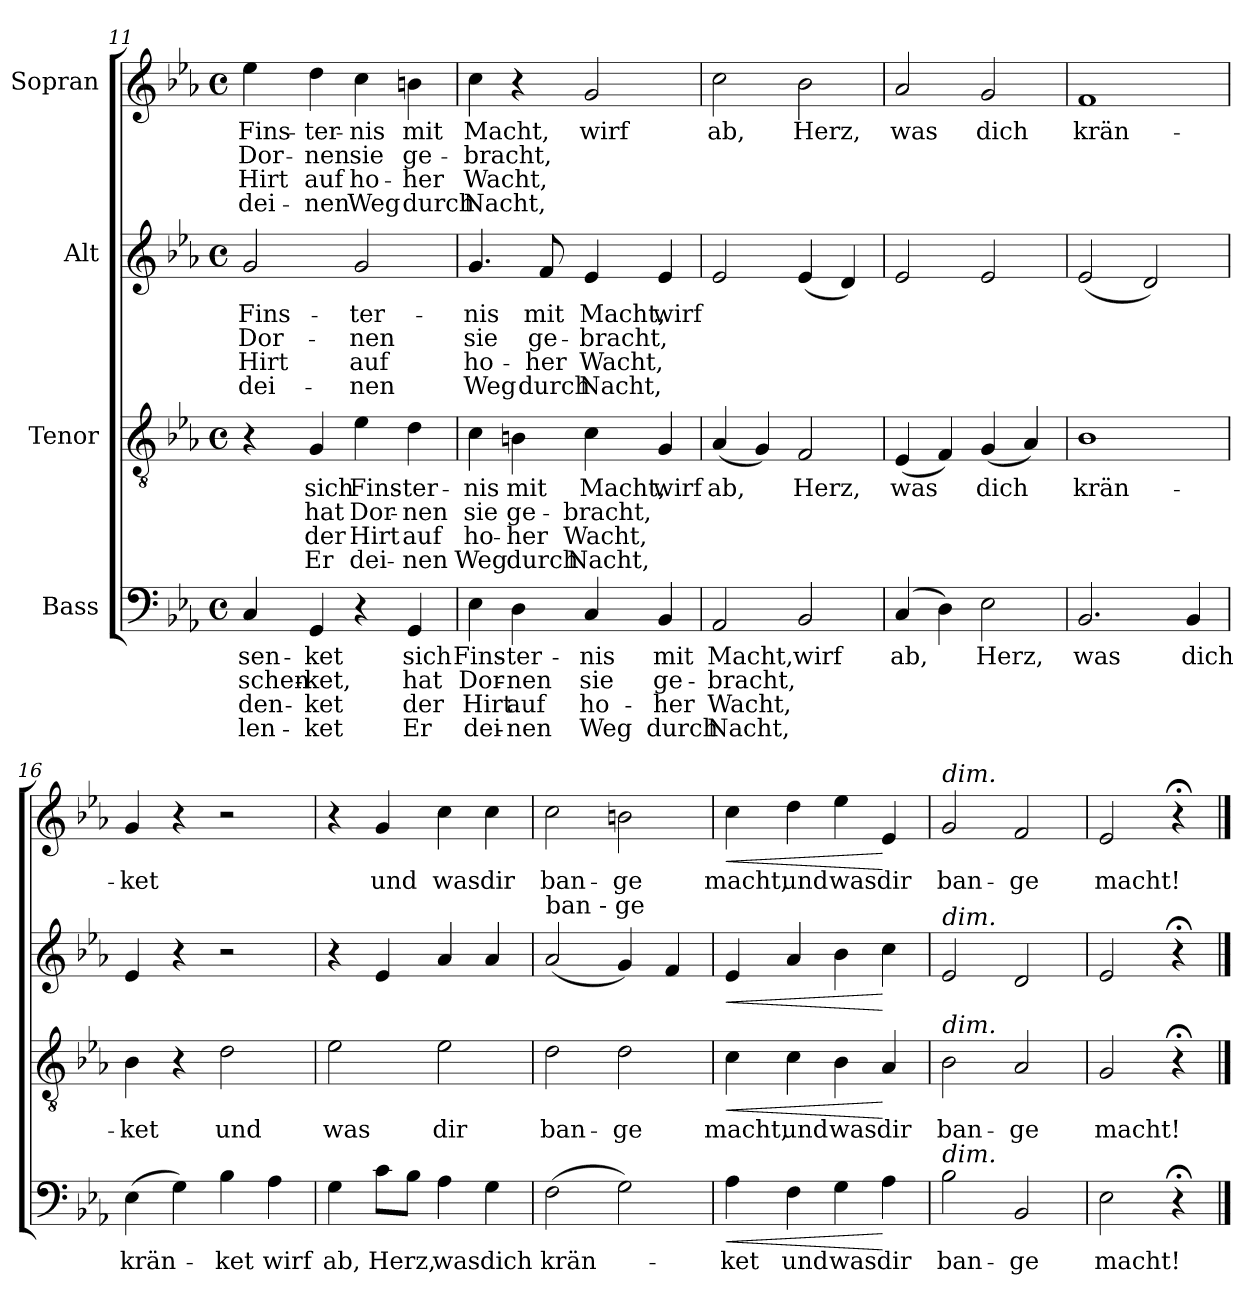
**kern	**text	**text	**text	**text	**dynam	**kern	**text	**text	**text	**text	**dynam	**kern	**text	**text	**text	**text	**dynam	**kern	**text	**text	**text	**text	**dynam
*part4	*part4	*part4	*part4	*part4	*part4	*part3	*part3	*part3	*part3	*part3	*part3	*part2	*part2	*part2	*part2	*part2	*part2	*part1	*part1	*part1	*part1	*part1	*part1
*staff4	*staff4	*staff4	*staff4	*staff4	*staff4	*staff3	*staff3	*staff3	*staff3	*staff3	*staff3	*staff2	*staff2	*staff2	*staff2	*staff2	*staff2	*staff1	*staff1	*staff1	*staff1	*staff1	*staff1
*I"Bass	*	*	*	*	*	*I"Tenor	*	*	*	*	*	*I"Alt	*	*	*	*	*	*I"Sopran	*	*	*	*	*
*clefF4	*	*	*	*	*	*clefGv2	*	*	*	*	*	*clefG2	*	*	*	*	*	*clefG2	*	*	*	*	*
*k[b-e-a-]	*	*	*	*	*	*k[b-e-a-]	*	*	*	*	*	*k[b-e-a-]	*	*	*	*	*	*k[b-e-a-]	*	*	*	*	*
*M4/4	*	*	*	*	*	*M4/4	*	*	*	*	*	*M4/4	*	*	*	*	*	*M4/4	*	*	*	*	*
*met(c)	*	*	*	*	*	*met(c)	*	*	*	*	*	*met(c)	*	*	*	*	*	*met(c)	*	*	*	*	*
=11	=11	=11	=11	=11	=11	=11	=11	=11	=11	=11	=11	=11	=11	=11	=11	=11	=11	=11	=11	=11	=11	=11	=11
!	!LO:LY:b	!LO:LY:b	!LO:LY:b	!LO:LY:b	!	!	!	!	!	!	!	!	!LO:LY:b	!LO:LY:b	!LO:LY:b	!LO:LY:b	!	!	!LO:LY:b	!LO:LY:b	!LO:LY:b	!LO:LY:b	!
4C/	sen-	-schen-	den-	len-	.	4r	.	.	.	.	.	2g/	Fins-	Dor-	Hirt	dei-	.	4ee-\	Fins-	Dor-	Hirt	dei-	.
!	!LO:LY:b	!LO:LY:b	!LO:LY:b	!LO:LY:b	!	!	!LO:LY:b	!LO:LY:b	!LO:LY:b	!LO:LY:b	!	!	!	!	!	!	!	!	!LO:LY:b	!LO:LY:b	!LO:LY:b	!LO:LY:b	!
4GG/	-ket	-ket,	-ket	-ket	.	4G/	sich	hat	der	Er	.	.	.	.	.	.	.	4dd\	-ter-	-nen	auf	-nen	.
!	!	!	!	!	!	!	!LO:LY:b	!LO:LY:b	!LO:LY:b	!LO:LY:b	!	!	!LO:LY:b	!LO:LY:b	!LO:LY:b	!LO:LY:b	!	!	!LO:LY:b	!LO:LY:b	!LO:LY:b	!LO:LY:b	!
4r	.	.	.	.	.	4e-\	Fins-	Dor-	Hirt	dei-	.	2g/	-ter-	-nen	auf	-nen	.	4cc\	-nis	sie	ho-	Weg	.
!	!LO:LY:b	!LO:LY:b	!LO:LY:b	!LO:LY:b	!	!	!LO:LY:b	!LO:LY:b	!LO:LY:b	!LO:LY:b	!	!	!	!	!	!	!	!	!LO:LY:b	!LO:LY:b	!LO:LY:b	!LO:LY:b	!
4GG/	sich	hat	der	Er	.	4d\	-ter-	-nen	auf	-nen	.	.	.	.	.	.	.	4bn\	mit	ge-	-her	durch	.
=12	=12	=12	=12	=12	=12	=12	=12	=12	=12	=12	=12	=12	=12	=12	=12	=12	=12	=12	=12	=12	=12	=12	=12
!	!LO:LY:b	!LO:LY:b	!LO:LY:b	!LO:LY:b	!	!	!LO:LY:b	!LO:LY:b	!LO:LY:b	!LO:LY:b	!	!	!LO:LY:b	!LO:LY:b	!LO:LY:b	!LO:LY:b	!	!	!LO:LY:b	!LO:LY:b	!LO:LY:b	!LO:LY:b	!
4E-\	Fins-	Dor-	Hirt	dei-	.	4c\	-nis	sie	ho-	Weg	.	4.g/	-nis	sie	ho-	Weg	.	4cc\	Macht,	-bracht,	Wacht,	Nacht,	.
!	!LO:LY:b	!LO:LY:b	!LO:LY:b	!LO:LY:b	!	!	!LO:LY:b	!LO:LY:b	!LO:LY:b	!LO:LY:b	!	!	!	!	!	!	!	!	!	!	!	!	!
4D\	-ter-	-nen	auf	-nen	.	4Bn\	mit	ge-	-her	durch	.	.	.	.	.	.	.	4r	.	.	.	.	.
!	!	!	!	!	!	!	!	!	!	!	!	!	!LO:LY:b	!LO:LY:b	!LO:LY:b	!LO:LY:b	!	!	!	!	!	!	!
.	.	.	.	.	.	.	.	.	.	.	.	8f/	mit	ge-	-her	durch	.	.	.	.	.	.	.
!	!LO:LY:b	!LO:LY:b	!LO:LY:b	!LO:LY:b	!	!	!LO:LY:b	!LO:LY:b	!LO:LY:b	!LO:LY:b	!	!	!LO:LY:b	!LO:LY:b	!LO:LY:b	!LO:LY:b	!	!	!LO:LY:b	!	!	!	!
4C/	-nis	sie	ho-	Weg	.	4c\	Macht,	-bracht,	Wacht,	Nacht,	.	4e-/	Macht,	-bracht,	Wacht,	Nacht,	.	2g/	wirf	.	.	.	.
!	!LO:LY:b	!LO:LY:b	!LO:LY:b	!LO:LY:b	!	!	!LO:LY:b	!	!	!	!	!	!LO:LY:b	!	!	!	!	!	!	!	!	!	!
4BB-/	mit	ge-	-her	durch	.	4G/	wirf	.	.	.	.	4e-/	wirf	.	.	.	.	.	.	.	.	.	.
!!LO:LB:g=z
=13	=13	=13	=13	=13	=13	=13	=13	=13	=13	=13	=13	=13	=13	=13	=13	=13	=13	=13	=13	=13	=13	=13	=13
!	!LO:LY:b	!LO:LY:b	!LO:LY:b	!LO:LY:b	!	!	!LO:LY:b	!	!	!	!	!	!	!	!	!	!	!	!LO:LY:b	!	!	!	!
2AA-/	Macht,	-bracht,	Wacht,	Nacht,	.	(4A-/	ab,	.	.	.	.	2e-/	.	.	.	.	.	2cc\	ab,	.	.	.	.
.	.	.	.	.	.	4G/)	.	.	.	.	.	.	.	.	.	.	.	.	.	.	.	.	.
!	!LO:LY:b	!	!	!	!	!	!LO:LY:b	!	!	!	!	!	!	!	!	!	!	!	!LO:LY:b	!	!	!	!
2BB-/	wirf	.	.	.	.	2F/	Herz,	.	.	.	.	(4e-/	.	.	.	.	.	2b-\	Herz,	.	.	.	.
.	.	.	.	.	.	.	.	.	.	.	.	4d/)	.	.	.	.	.	.	.	.	.	.	.
=14	=14	=14	=14	=14	=14	=14	=14	=14	=14	=14	=14	=14	=14	=14	=14	=14	=14	=14	=14	=14	=14	=14	=14
!	!LO:LY:b	!	!	!	!	!	!LO:LY:b	!	!	!	!	!	!	!	!	!	!	!	!LO:LY:b	!	!	!	!
(4C/	ab,	.	.	.	.	(4E-/	was	.	.	.	.	2e-/	.	.	.	.	.	2a-/	was	.	.	.	.
4D\)	.	.	.	.	.	4F/)	.	.	.	.	.	.	.	.	.	.	.	.	.	.	.	.	.
!	!LO:LY:b	!	!	!	!	!	!LO:LY:b	!	!	!	!	!	!	!	!	!	!	!	!LO:LY:b	!	!	!	!
2E-\	Herz,	.	.	.	.	(4G/	dich	.	.	.	.	2e-/	.	.	.	.	.	2g/	dich	.	.	.	.
.	.	.	.	.	.	4A-/)	.	.	.	.	.	.	.	.	.	.	.	.	.	.	.	.	.
=15	=15	=15	=15	=15	=15	=15	=15	=15	=15	=15	=15	=15	=15	=15	=15	=15	=15	=15	=15	=15	=15	=15	=15
!	!LO:LY:b	!	!	!	!	!	!LO:LY:b	!	!	!	!	!	!	!	!	!	!	!	!LO:LY:b	!	!	!	!
2.BB-/	was	.	.	.	.	1B-	krän-	.	.	.	.	(2e-/	.	.	.	.	.	1f	krän-	.	.	.	.
.	.	.	.	.	.	.	.	.	.	.	.	2d/)	.	.	.	.	.	.	.	.	.	.	.
!	!LO:LY:b	!	!	!	!	!	!	!	!	!	!	!	!	!	!	!	!	!	!	!	!	!	!
4BB-/	dich	.	.	.	.	.	.	.	.	.	.	.	.	.	.	.	.	.	.	.	.	.	.
=16	=16	=16	=16	=16	=16	=16	=16	=16	=16	=16	=16	=16	=16	=16	=16	=16	=16	=16	=16	=16	=16	=16	=16
!	!LO:LY:b	!	!	!	!	!	!LO:LY:b	!	!	!	!	!	!	!	!	!	!	!	!LO:LY:b	!	!	!	!
(4E-\	krän-	.	.	.	.	4B-\	-ket	.	.	.	.	4e-/	.	.	.	.	.	4g/	-ket	.	.	.	.
4G\)	.	.	.	.	.	4r	.	.	.	.	.	4r	.	.	.	.	.	4r	.	.	.	.	.
!	!LO:LY:b	!	!	!	!	!	!LO:LY:b	!	!	!	!	!	!	!	!	!	!	!	!	!	!	!	!
4B-\	-ket	.	.	.	.	2d\	und	.	.	.	.	2r	.	.	.	.	.	2r	.	.	.	.	.
!	!LO:LY:b	!	!	!	!	!	!	!	!	!	!	!	!	!	!	!	!	!	!	!	!	!	!
4A-\	wirf	.	.	.	.	.	.	.	.	.	.	.	.	.	.	.	.	.	.	.	.	.	.
!!LO:LB:g=z
=17	=17	=17	=17	=17	=17	=17	=17	=17	=17	=17	=17	=17	=17	=17	=17	=17	=17	=17	=17	=17	=17	=17	=17
!	!LO:LY:b	!	!	!	!	!	!LO:LY:b	!	!	!	!	!	!	!	!	!	!	!	!	!	!	!	!
4G\	ab,	.	.	.	.	2e-\	was	.	.	.	.	4r	.	.	.	.	.	4r	.	.	.	.	.
!	!LO:LY:b	!	!	!	!	!	!	!	!	!	!	!	!	!	!	!	!	!	!LO:LY:b	!	!	!	!
8c\L	Herz,	.	.	.	.	.	.	.	.	.	.	4e-/	.	.	.	.	.	4g/	und	.	.	.	.
8B-\J	.	.	.	.	.	.	.	.	.	.	.	.	.	.	.	.	.	.	.	.	.	.	.
!	!LO:LY:b	!	!	!	!	!	!LO:LY:b	!	!	!	!	!	!	!	!	!	!	!	!LO:LY:b	!	!	!	!
4A-\	was	.	.	.	.	2e-\	dir	.	.	.	.	4a-/	.	.	.	.	.	4cc\	was	.	.	.	.
!	!LO:LY:b	!	!	!	!	!	!	!	!	!	!	!	!	!	!	!	!	!	!LO:LY:b	!	!	!	!
4G\	dich	.	.	.	.	.	.	.	.	.	.	4a-/	.	.	.	.	.	4cc\	dir	.	.	.	.
=18	=18	=18	=18	=18	=18	=18	=18	=18	=18	=18	=18	=18	=18	=18	=18	=18	=18	=18	=18	=18	=18	=18	=18
!	!	!	!	!	!	!	!	!	!	!	!	!LO:TX:a:t=ban       -      ge	!	!	!	!	!	!	!	!	!	!	!
!	!LO:LY:b	!	!	!	!	!	!LO:LY:b	!	!	!	!	!	!	!	!	!	!	!	!LO:LY:b	!	!	!	!
(2F\	krän-	.	.	.	.	2d\	ban-	.	.	.	.	(2a-/	.	.	.	.	.	2cc\	ban-	.	.	.	.
!	!	!	!	!	!	!	!LO:LY:b	!	!	!	!	!	!	!	!	!	!	!	!LO:LY:b	!	!	!	!
2G\)	.	.	.	.	.	2d\	-ge	.	.	.	.	4g/)	.	.	.	.	.	2bn\	-ge	.	.	.	.
.	.	.	.	.	.	.	.	.	.	.	.	4f/	.	.	.	.	.	.	.	.	.	.	.
=19	=19	=19	=19	=19	=19	=19	=19	=19	=19	=19	=19	=19	=19	=19	=19	=19	=19	=19	=19	=19	=19	=19	=19
!	!LO:LY:b	!	!	!	!LO:HP:b	!	!LO:LY:b	!	!	!	!LO:HP:b	!	!	!	!	!	!LO:HP:b	!	!LO:LY:b	!	!	!	!LO:HP:b
4A-\	-ket	.	.	.	<	4c\	macht,	.	.	.	<	4e-/	.	.	.	.	<	4cc\	macht,	.	.	.	<
!	!LO:LY:b	!	!	!	!	!	!LO:LY:b	!	!	!	!	!	!	!	!	!	!	!	!LO:LY:b	!	!	!	!
4F\	und	.	.	.	.	4c\	und	.	.	.	.	4a-/	.	.	.	.	.	4dd\	und	.	.	.	.
!	!LO:LY:b	!	!	!	!	!	!LO:LY:b	!	!	!	!	!	!	!	!	!	!	!	!LO:LY:b	!	!	!	!
4G\	was	.	.	.	.	4B-\	was	.	.	.	.	4b-\	.	.	.	.	.	4ee-\	was	.	.	.	.
!	!LO:LY:b	!	!	!	!	!	!LO:LY:b	!	!	!	!	!	!	!	!	!	!	!	!LO:LY:b	!	!	!	!
4A-\	dir	.	.	.	[	4A-/	dir	.	.	.	[	4cc\	.	.	.	.	[	4e-/	dir	.	.	.	[
=20	=20	=20	=20	=20	=20	=20	=20	=20	=20	=20	=20	=20	=20	=20	=20	=20	=20	=20	=20	=20	=20	=20	=20
!	!	!	!	!	!	!	!	!	!	!	!	!	!	!	!	!	!	!LO:TX:a:i:t=dim.	!	!	!	!	!
!	!	!	!	!	!	!	!	!	!	!	!	!LO:TX:a:i:t=dim.	!	!	!	!	!	!	!	!	!	!	!
!	!	!	!	!	!	!LO:TX:a:i:t=dim.	!	!	!	!	!	!	!	!	!	!	!	!	!	!	!	!	!
!LO:TX:a:i:t=dim.	!	!	!	!	!	!	!	!	!	!	!	!	!	!	!	!	!	!	!	!	!	!	!
!	!LO:LY:b	!	!	!	!	!	!LO:LY:b	!	!	!	!	!	!	!	!	!	!	!	!LO:LY:b	!	!	!	!
2B-\	ban-	.	.	.	.	2B-\	ban-	.	.	.	.	2e-/	.	.	.	.	.	2g/	ban-	.	.	.	.
!	!LO:LY:b	!	!	!	!	!	!LO:LY:b	!	!	!	!	!	!	!	!	!	!	!	!LO:LY:b	!	!	!	!
2BB-/	-ge	.	.	.	.	2A-/	-ge	.	.	.	.	2d/	.	.	.	.	.	2f/	-ge	.	.	.	.
=21	=21	=21	=21	=21	=21	=21	=21	=21	=21	=21	=21	=21	=21	=21	=21	=21	=21	=21	=21	=21	=21	=21	=21
!	!LO:LY:b	!	!	!	!	!	!LO:LY:b	!	!	!	!	!	!	!	!	!	!	!	!LO:LY:b	!	!	!	!
2E-\	macht!	.	.	.	.	2G/	macht!	.	.	.	.	2e-/	.	.	.	.	.	2e-/	macht!	.	.	.	.
4r;<	.	.	.	.	.	4r;<	.	.	.	.	.	4r;<	.	.	.	.	.	4r;<	.	.	.	.	.
==	==	==	==	==	==	==	==	==	==	==	==	==	==	==	==	==	==	==	==	==	==	==	==
*-	*-	*-	*-	*-	*-	*-	*-	*-	*-	*-	*-	*-	*-	*-	*-	*-	*-	*-	*-	*-	*-	*-	*-
